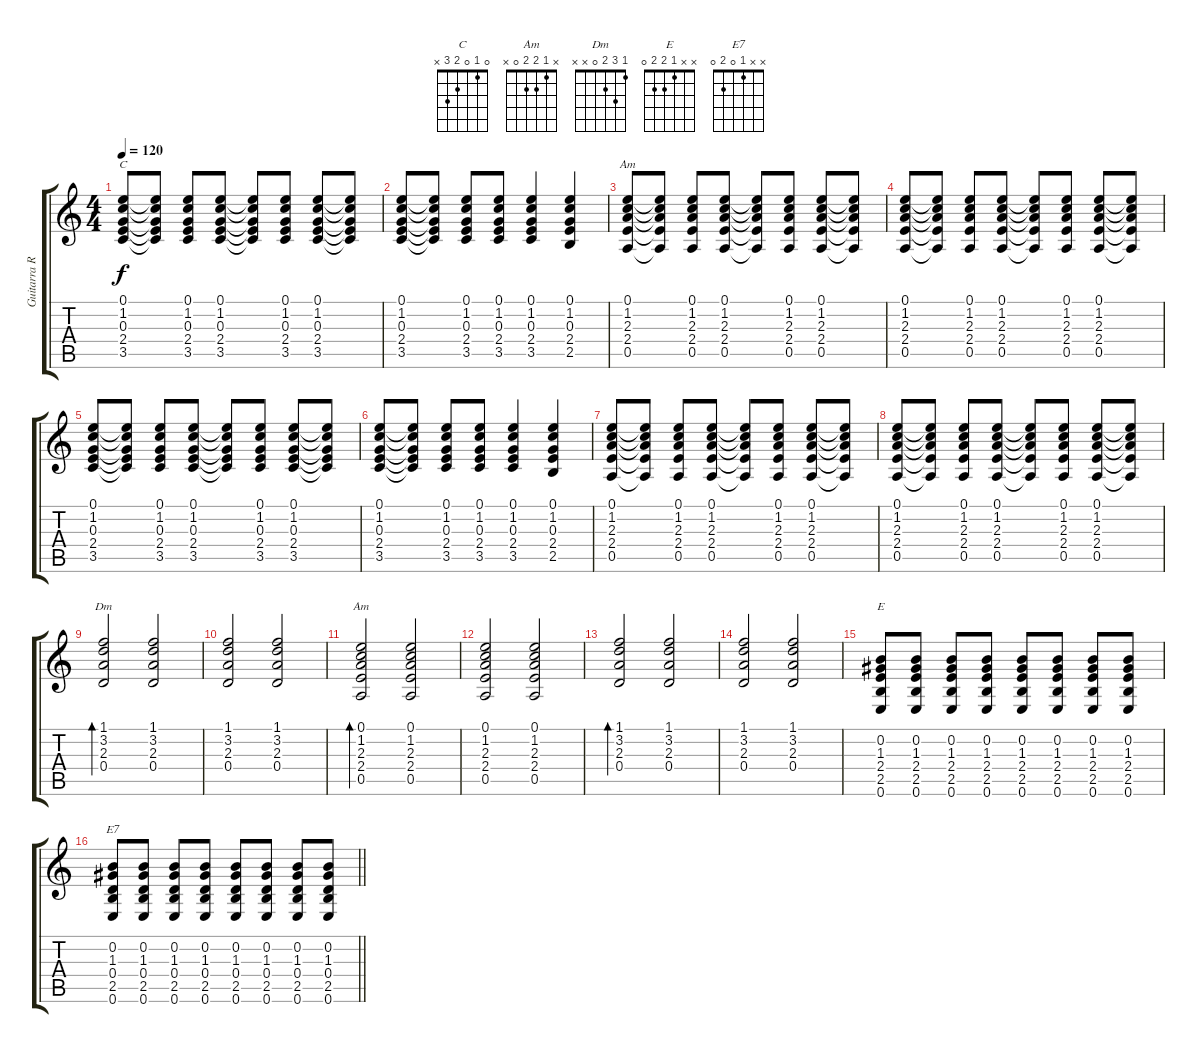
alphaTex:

\track ("Guitarra Rítmica" "Guitarra R") {instrument electricguitarjazz}
\staff {score tabs}
\tuning (E4 B3 G3 D3 A2 E2) {hide}
\chord ("C" 0 1 0 2 3 x)
\chord ("Am" 0 1 2 2 0 x)
\chord ("Dm" 1 3 2 0 x x)
\chord ("Am" x 1 2 2 0 x)
\chord ("E" x x 1 2 2 0)
\chord ("E7" x x 1 0 2 0)
\ts (4 4)
\tempo 120
\clef g2
\ks c
(0.1 1.2 0.3 2.4 3.5).8{ch "C" dy f} (0.1{t} 1.2{t} 0.3{t} 2.4{t} 3.5{t}).8 (0.1 1.2 0.3 2.4 3.5).8 (0.1 1.2 0.3 2.4 3.5).8 (0.1{t} 1.2{t} 0.3{t} 2.4{t} 3.5{t}).8 (0.1 1.2 0.3 2.4 3.5).8 (0.1 1.2 0.3 2.4 3.5).8 (0.1{t} 1.2{t} 0.3{t} 2.4{t} 3.5{t}).8 |
(0.1 1.2 0.3 2.4 3.5).8 (0.1{t} 1.2{t} 0.3{t} 2.4{t} 3.5{t}).8 (0.1 1.2 0.3 2.4 3.5).8 (0.1 1.2 0.3 2.4 3.5).8 (0.1 1.2 0.3 2.4 3.5).4 (0.1 1.2 0.3 2.4 2.5).4 |
(0.1 1.2 2.3 2.4 0.5).8{ch "Am"} (0.1{t} 1.2{t} 2.3{t} 2.4{t} 0.5{t}).8 (0.1 1.2 2.3 2.4 0.5).8 (0.1 1.2 2.3 2.4 0.5).8 (0.1{t} 1.2{t} 2.3{t} 2.4{t} 0.5{t}).8 (0.1 1.2 2.3 2.4 0.5).8 (0.1 1.2 2.3 2.4 0.5).8 (0.1{t} 1.2{t} 2.3{t} 2.4{t} 0.5{t}).8 |
(0.1 1.2 2.3 2.4 0.5).8 (0.1{t} 1.2{t} 2.3{t} 2.4{t} 0.5{t}).8 (0.1 1.2 2.3 2.4 0.5).8 (0.1 1.2 2.3 2.4 0.5).8 (0.1{t} 1.2{t} 2.3{t} 2.4{t} 0.5{t}).8 (0.1 1.2 2.3 2.4 0.5).8 (0.1 1.2 2.3 2.4 0.5).8 (0.1{t} 1.2{t} 2.3{t} 2.4{t} 0.5{t}).8 |
(0.1 1.2 0.3 2.4 3.5).8 (0.1{t} 1.2{t} 0.3{t} 2.4{t} 3.5{t}).8 (0.1 1.2 0.3 2.4 3.5).8 (0.1 1.2 0.3 2.4 3.5).8 (0.1{t} 1.2{t} 0.3{t} 2.4{t} 3.5{t}).8 (0.1 1.2 0.3 2.4 3.5).8 (0.1 1.2 0.3 2.4 3.5).8 (0.1{t} 1.2{t} 0.3{t} 2.4{t} 3.5{t}).8 |
(0.1 1.2 0.3 2.4 3.5).8 (0.1{t} 1.2{t} 0.3{t} 2.4{t} 3.5{t}).8 (0.1 1.2 0.3 2.4 3.5).8 (0.1 1.2 0.3 2.4 3.5).8 (0.1 1.2 0.3 2.4 3.5).4 (0.1 1.2 0.3 2.4 2.5).4 |
(0.1 1.2 2.3 2.4 0.5).8 (0.1{t} 1.2{t} 2.3{t} 2.4{t} 0.5{t}).8 (0.1 1.2 2.3 2.4 0.5).8 (0.1 1.2 2.3 2.4 0.5).8 (0.1{t} 1.2{t} 2.3{t} 2.4{t} 0.5{t}).8 (0.1 1.2 2.3 2.4 0.5).8 (0.1 1.2 2.3 2.4 0.5).8 (0.1{t} 1.2{t} 2.3{t} 2.4{t} 0.5{t}).8 |
(0.1 1.2 2.3 2.4 0.5).8 (0.1{t} 1.2{t} 2.3{t} 2.4{t} 0.5{t}).8 (0.1 1.2 2.3 2.4 0.5).8 (0.1 1.2 2.3 2.4 0.5).8 (0.1{t} 1.2{t} 2.3{t} 2.4{t} 0.5{t}).8 (0.1 1.2 2.3 2.4 0.5).8 (0.1 1.2 2.3 2.4 0.5).8 (0.1{t} 1.2{t} 2.3{t} 2.4{t} 0.5{t}).8 |
(1.1 3.2 2.3 0.4).2{bd 120 ch "Dm"} (1.1 3.2 2.3 0.4).2 |
(1.1 3.2 2.3 0.4).2 (1.1 3.2 2.3 0.4).2 |
(0.1 1.2 2.3 2.4 0.5).2{bd 120 ch "Am"} (0.1 1.2 2.3 2.4 0.5).2 |
(0.1 1.2 2.3 2.4 0.5).2 (0.1 1.2 2.3 2.4 0.5).2 |
(1.1 3.2 2.3 0.4).2{bd 120} (1.1 3.2 2.3 0.4).2 |
(1.1 3.2 2.3 0.4).2 (1.1 3.2 2.3 0.4).2 |
(0.2 1.3 2.4 2.5 0.6).8{ch "E"} (0.2 1.3 2.4 2.5 0.6).8 (0.2 1.3 2.4 2.5 0.6).8 (0.2 1.3 2.4 2.5 0.6).8 (0.2 1.3 2.4 2.5 0.6).8 (0.2 1.3 2.4 2.5 0.6).8 (0.2 1.3 2.4 2.5 0.6).8 (0.2 1.3 2.4 2.5 0.6).8 |
\barLineRight lightlight
(0.2 1.3 0.4 2.5 0.6).8{ch "E7"} (0.2 1.3 0.4 2.5 0.6).8 (0.2 1.3 0.4 2.5 0.6).8 (0.2 1.3 0.4 2.5 0.6).8 (0.2 1.3 0.4 2.5 0.6).8 (0.2 1.3 0.4 2.5 0.6).8 (0.2 1.3 0.4 2.5 0.6).8 (0.2 1.3 0.4 2.5 0.6).8
